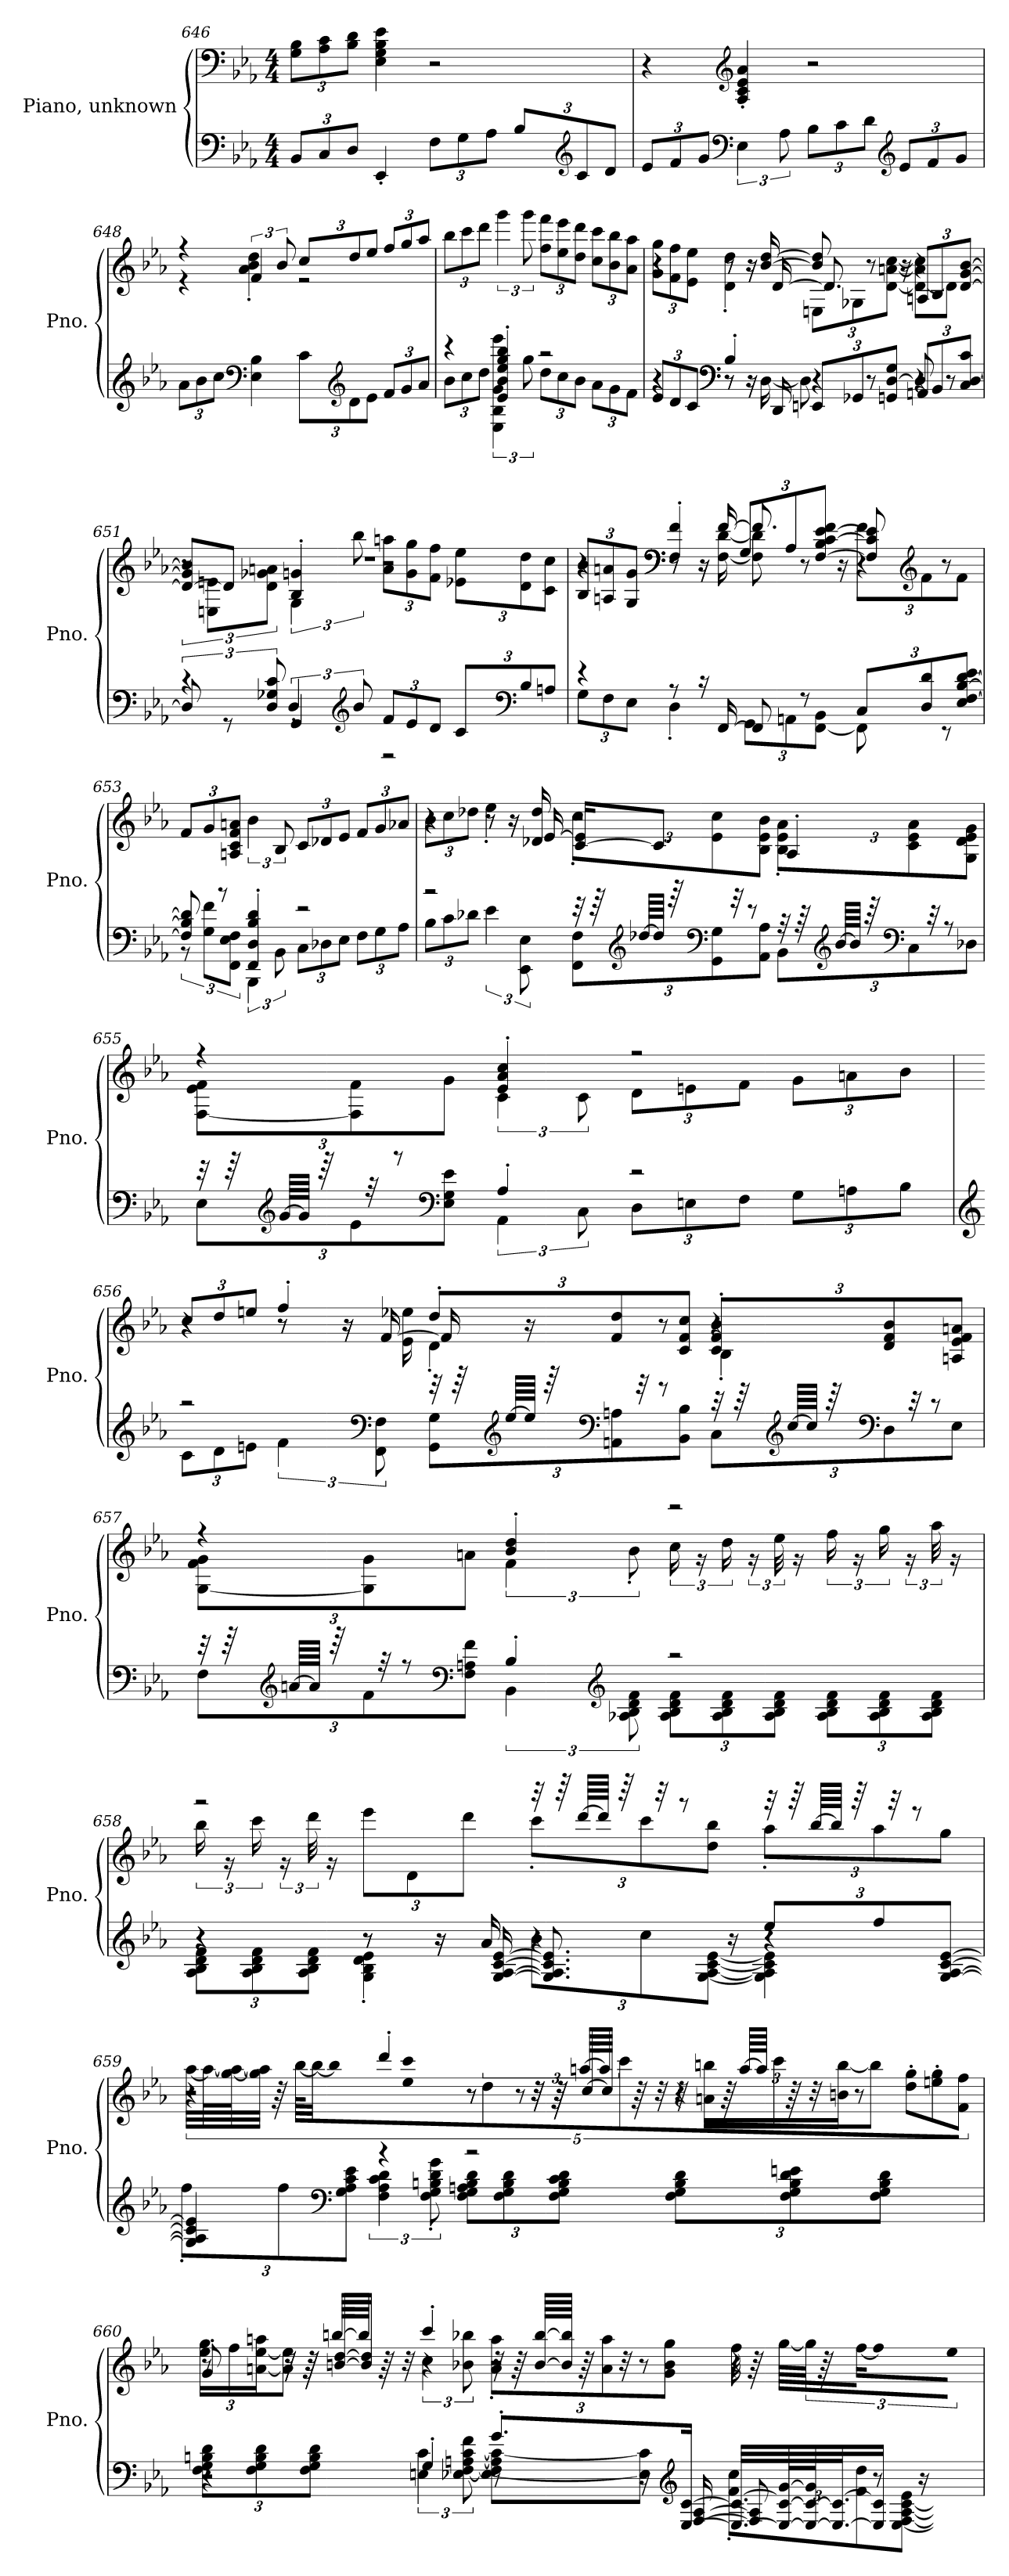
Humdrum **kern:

**kern	**kern
*part1	*part1
*staff2	*staff1
*I"Piano, unknown	*
*I'Pno.	*
!!LO:LB:g=z
*clefF4	*clefF4
*k[b-e-a-]	*k[b-e-a-]
*M4/4	*M4/4
*Xbrackettup	*Xbrackettup
=646	=646
12BB-/L	12G\ 12B-\L
12C/	12A-\ 12c\
12D/J	12B-\ 12d\J
4EE-'/	4E-\ 4G\ 4B-\ 4e-\
12F\L	2r
12G\	.
12A-\J	.
12B-/L	.
*clefG2	*
12c/	.
12d/J	.
=647	=647
12e-/L	4r
12f/	.
12g/J	.
*clefF4	*clefG2
*brackettup	*
6E-\	4A-/' 4c/' 4e-/' 4a-/'
12A-\	.
*Xbrackettup	*
12B-\L	2r
12c\	.
12d\J	.
*clefG2	*
12e-/L	.
12f/	.
12g/J	.
=648	=648
*	*^
12a-\L	4r	4r
12b-\	.	.
12cc\J	.	.
*clefF4	*	*
*	*brackettup	*
4E-\ 4B-\	6f/	4a-\' 4b-\' 4dd\'
.	12b-/	.
*	*Xbrackettup	*
12c\L	12cc/L	2r
*clefG2	*	*
12d\	12dd/	.
12e-\J	12ee-/J	.
12f/L	12ff/L	.
12g/	12gg/	.
12a-/J	12aa-/J	.
*	*v	*v
!!LO:LB:g=z
=649	=649
*^	*
4r	12b-\L	12bb-\L
.	12cc\	12ccc\
.	12dd\J	12ddd\J
*	*brackettup	*brackettup
4e-/' 4b-/' 4ee-/' 4gg/' 4bb-/'	6E-\ 6B-\ 6g\ 6eee-\	6ggg\
.	12gg\	12ggg\
*	*Xbrackettup	*Xbrackettup
2r	12dd\L	12ff\ 12fff\L
.	12cc\	12ee-\ 12eee-\
.	12b-\J	12dd\ 12ddd\J
.	12a-\L	12cc\ 12ccc\L
.	12g\	12b-\ 12bb-\
.	12f\J	12a-\ 12aa-\J
=650	=650	=650
*	*^	*^
*	*	*	*	*^
12e-/L	4r	4r	4r	12g\ 12gg\L	4r
12d/	.	.	.	12f\ 12ff\	.
12c/J	.	.	.	12e-\ 12ee-\J	.
*clefF4	*	*	*	*	*
4B-'/	8r	8r	8r	4d\' 4dd\'	8r
.	16r	16r	16r	.	16r
.	[16D\	16DD/	[16b-/ [16dd/	.	[16d/
12EEn/L	8D\]	4r	8b-/] 8dd/]	12En\L	8.d/]
12GG-X/	.	.	.	12G-X\	.
.	8r	.	8r	.	.
12GGn/ [12D/ 12G/J	.	.	.	[12d\ [12an\ [12cc\J	.
.	.	.	.	.	16r
8D/]	4r	12AAn/L	4r	8d\_ 8a\] 8cc\]L	12An/L
.	.	12BB-/	.	.	12B-/
8r	.	.	.	8d\J]	.
.	.	12C/ [12D/ 12c/J	.	.	[12d/ [12g/ [12b-/J
*v	*v	*v	*	*	*
!!LO:LB:g=z	!!	!!
=651	=651	=651	=651
*brackettup	*	*brackettup	*
*^	*	*	*
6r	8D/]	1r	12r	8d/_ 8g/] 8b-/]L
.	.	.	12En\ 12en\L	.
.	8r	.	.	8d/J]
12D/ 12G-X/ 12c/	.	.	12d\ 12g-X\ 12an\J	.
6GG/	4D'/	.	6G\	4B-/' 4gn/'
*clefG2	*	*	*	*
12b-/	.	.	12bb-\	.
*Xbrackettup	*	*	*Xbrackettup	*
12f/L	2r	.	12a\ 12aan\L	2r
12e-/	.	.	12g\ 12gg\	.
12d/J	.	.	12f\ 12ff\J	.
12c/L	.	.	12e-X\ 12ee-\L	.
*clefF4	*	*	*	*
12B-/	.	.	12d\ 12dd\	.
12An/J	.	.	12c\ 12cc\J	.
!!LO:PB:g=z	!!	!!
=652	=652	=652	=652	=652
4r	12G\L	4r	4r	12B-/ 12b-/L
.	12F\	.	.	12An/ 12an/
.	12E-\J	.	.	12G/ 12g/J
*	*	*clefF4	*	*
8r	4D'\	8r	8r	4F/' 4f/'
16r	.	16r	16r	.
[16FF/	.	[16f/	[16F\ [16d\	.
8FF/]	12GG\L	8.f/]	8F\] 8d\]	12G/L
.	12AAn\	.	.	12A/
8r	.	.	8r	.
.	[12FF\ 12BB-\J	.	.	[12F/ 12B-/ [12c/ [12e-/ 12f/J
.	.	16r	.	.
12C/L	8FF\]	4r	12f\L	8F/] 8c/] 8e-/]
*	*	*clefG2	*	*
12D/ 12d/	.	.	12f\	.
.	8r	.	.	8r
12E-/ [12F/ [12B-/ [12d/ 12e-/J	.	.	12f\J	.
*	*	*v	*v	*v
=653	=653	=653
*	*brackettup	*
8F/] 8B-/] 8d/]	12r	12f/L
.	12G\ 12f\L	12g/
8r	.	.
.	12FF\ 12E-\ 12F\J	12An/ 12c/ 12f/ 12an/J
*	*	*brackettup
4FF/' 4D/' 4B-/' 4d/'	6BBB-\	6b-\
.	12BB-\	12B-/
*	*Xbrackettup	*Xbrackettup
2r	12C\L	12c/L
.	12D-X\	12d-X/
.	12E-\J	12e-/J
.	12F\L	12f/L
.	12G\	12g/
.	12A-\J	12a-X/J
!!LO:LB:g=z
=654	=654	=654
*	*	*^
*	*	*	*^
2r	12B-\L	4r	12b-\L	4r
.	12c\	.	12cc\	.
.	12d-X\J	.	12dd-X\J	.
*	*brackettup	*	*	*
.	6e-\	8r	4ee-'\	8r
.	.	16r	.	16r
.	12EE-\ 12E-\	.	.	.
.	.	16d-X/ 16dd-/	.	[16e-/
*	*Xbrackettup	*	*	*
32r	12FF\ 12F\L	2r	12cc'\L	[16c/ 16e-/]KL
64r	.	.	.	.
*clefG2	*	*	*	*
[64dd-X/LLLL	.	.	.	.
64dd-/JJJJ]	.	.	.	8.c/J]
64r	.	.	.	.
*clefF4	*	*	*	*
.	12GG\ 12G\	.	12e-\ 12cc\	.
32r	.	.	.	.
8r	.	.	.	.
.	12AA-\ 12A-\J	.	12B-\ 12e-\ 12b-\J	.
32r	12BB-\L	.	12B-\' 12e-\' 12a-\'L	4A-'/
64r	.	.	.	.
*clefG2	*	*	*	*
[64b-/LLLL	.	.	.	.
64b-/JJJJ]	.	.	.	.
64r	.	.	.	.
*clefF4	*	*	*	*
.	12C\	.	12c\ 12e-\ 12a-\	.
32r	.	.	.	.
8r	.	.	.	.
.	12D-X\J	.	12G\ 12d-\ 12e-\ 12g\J	.
*	*	*	*v	*v
!!LO:LB:g=z
=655	=655	=655	=655
32r	12E-\L	4r	[12F\ 12e-\ 12f\L
64r	.	.	.
*clefG2	*	*	*
[64g/LLLL	.	.	.
64g/JJJJ]	.	.	.
64r	.	.	.
.	12e-\	.	12F\] 12f\
32r	.	.	.
8r	.	.	.
*clefF4	*	*	*
.	12E-\ 12G\ 12e-\J	.	12g\J
*	*brackettup	*	*brackettup
4A-'/	6AA-\	4e-/' 4a-/' 4cc/'	6c\
.	12C\	.	12c\
*	*Xbrackettup	*	*Xbrackettup
2r	12D\L	2r	12d\L
.	12En\	.	12en\
.	12F\J	.	12f\J
.	12G\L	.	12g\L
.	12An\	.	12an\
.	12B-\J	.	12b-\J
*	*	*v	*v
!!LO:LB:g=z
=656	=656	=656
*clefG2	*	*
*	*	*^
*	*	*	*^
2r	12c\L	12cc/L	4r	4r
.	12d\	12dd/	.	.
.	12en\J	12een/J	.	.
*	*brackettup	*	*	*
.	6f\	4ff'/	8r	8r
.	.	.	16r	16r
*clefF4	*	*	*	*
.	12FF\ 12F\	.	.	.
.	.	.	16e-\ 16ee-X\	[16f/
*	*Xbrackettup	*	*	*
32r	12GG\ 12G\L	12dd'/L	4d'\	16f/]
64r	.	.	.	.
*clefG2	*	*	*	*
[64ee-/LLLL	.	.	.	.
64ee-/JJJJ]	.	.	.	16r
64r	.	.	.	.
*clefF4	*	*	*	*
.	12AAn\ 12An\	12f/ 12dd/	.	.
32r	.	.	.	.
8r	.	.	.	8r
.	12BB-\ 12B-\J	12c/ 12f/ 12cc/J	.	.
32r	12C\L	12c/' 12f/' 12b-/'L	4B-'\	4r
64r	.	.	.	.
*clefG2	*	*	*	*
[64cc/LLLL	.	.	.	.
64cc/JJJJ]	.	.	.	.
64r	.	.	.	.
*clefF4	*	*	*	*
.	12D\	12d/ 12f/ 12b-/	.	.
32r	.	.	.	.
8r	.	.	.	.
.	12E-\J	12An/ 12e-/ 12f/ 12an/J	.	.
*	*	*	*v	*v
!!LO:LB:g=z
=657	=657	=657	=657
32r	12F\L	4r	[12G\ 12f\ 12g\L
64r	.	.	.
*clefG2	*	*	*
[64an/LLLL	.	.	.
64a/JJJJ]	.	.	.
64r	.	.	.
.	12f\	.	12G\] 12g\
32r	.	.	.
8r	.	.	.
*clefF4	*	*	*
.	12F\ 12An\ 12f\J	.	12an\J
*	*brackettup	*	*brackettup
4B-'/	6BB-\	4b-/' 4dd/'	6f\
*clefG2	*	*	*
.	12A-X\ 12B-\ 12d\ 12f\	.	12b-'\
*	*Xbrackettup	*	*
2r	12A-\ 12B-\ 12d\ 12f\L	2r	24cc\
.	.	.	24r
.	12A-\ 12B-\ 12d\ 12f\	.	24dd\
.	.	.	24r
.	12A-\ 12B-\ 12d\ 12f\J	.	48ee-\
.	.	.	16r
.	12A-\ 12B-\ 12d\ 12f\L	.	24ff\
.	.	.	24r
.	12A-\ 12B-\ 12d\ 12f\	.	24gg\
.	.	.	24r
.	12A-\ 12B-\ 12d\ 12f\J	.	48aa-\
.	.	.	16r
!!LO:LB:g=z	!!
=658	=658	=658	=658
*	*^	*	*
4r	12A-\ 12B-\ 12d\ 12f\L	4r	2r	24bb-\
.	.	.	.	24r
.	12A-\ 12B-\ 12d\ 12f\	.	.	24ccc\
.	.	.	.	24r
.	12A-\ 12B-\ 12d\ 12f\J	.	.	48ddd\
.	.	.	.	16r
*	*	*	*	*Xbrackettup
8r	4G\' 4B-\' 4d\' 4e-\'	8r	.	12eee-\L
.	.	.	.	12d\
16r	.	16r	.	.
.	.	.	.	12ddd\J
16a-/	.	[16G/ [16A-/ [16c/ [16e-/	.	.
4r	12b-\L	8.G/] 8.A-/] 8.c/] 8.e-/]	32r	12ccc'\L
.	.	.	64r	.
.	.	.	[64ddd/LLLL	.
.	.	.	64ddd/JJJJ]	.
.	.	.	64r	.
.	12cc\	.	.	12ccc\
.	.	.	32r	.
.	.	.	8r	.
.	[12G\ [12A-\ [12c\ [12e-\J	.	.	12dd\ 12bb-\J
.	.	16r	.	.
12ee-/L	4G\] 4A-\] 4c\] 4e-\]	4r	32r	12aa-'\L
.	.	.	64r	.
.	.	.	[64bb-/LLLL	.
.	.	.	64bb-/JJJJ]	.
.	.	.	64r	.
12ff/	.	.	.	12aa-\
.	.	.	32r	.
.	.	.	8r	.
[12G/ [12A-/ [12c/ [12e-/J	.	.	.	12gg\J
*	*v	*v	*	*
!!LO:PB:g=z
=659	=659	=659	=659
*	*	*	*brackettup
*	*	*	*^
4G/] 4A-/] 4c/] 4e-/]	12ff'\L	4r	[40aa-\LLL	2r
.	.	.	80aa-\L_	.
.	.	.	[80gg\ 80aa-\_J	.
.	.	.	40gg\] 40aa-\]JJJ	.
.	.	.	80r	.
.	12ff\	.	.	.
.	.	.	[80bb-\KLLL	.
.	.	.	40bb-\J_	.
.	.	.	16bb-\]	.
*clefF4	*	*	*	*
.	12G\ 12A-\ 12c\ 12e-\J	.	.	.
.	.	.	16ee-\ 16ccc\J	.
*	*brackettup	*	*	*
4r	6F\ 6A-\ 6c\ 6d\	4ddd'/	12dd\J	.
.	.	.	12r	.
.	12F\' 12G\' 12Bn\' 12d\' 12g\'	.	12ccc\	.
*	*Xbrackettup	*	*Xbrackettup	*
2r	12F\ 12G\ 12An\ 12B\ 12d\L	8r	24an\ 24bbn\LL	8r
.	.	.	24ccc\	.
.	12F\ 12G\ 12B\ 12d\	.	24bn\ [24bb\J	.
.	.	32r	8bb\J]	32r
.	.	64r	.	64r
.	12F\ 12G\ 12B\ 12c\ 12d\J	.	.	.
.	.	[64aan/KKLL	.	[64cc/LLLL
.	.	16aa/JJ]	.	64cc/JJJJ]
.	.	.	.	64r
.	.	.	.	32r
.	12F\ 12G\ 12B\ 12d\L	32r	12dd\' 12gg\'L	4r
.	.	64r	.	.
.	.	[64aa/LLLL	.	.
.	.	64aa/JJJJ]	.	.
.	.	64r	.	.
.	12F\ 12G\ 12B\ 12d\ 12en\	.	12een\' 12gg\'	.
.	.	32r	.	.
.	.	8r	.	.
.	12F\ 12G\ 12B\ 12d\J	.	12f\ 12ff\J	.
!!LO:LB:g=z	!!	!!
=660	=660	=660	=660	=660
*	*^	*	*	*
4r	12F\ 12G\ 12Bn\ 12d\L	2r	8g'/	24ee-\ 24gg\LL	8r
.	.	.	.	24ff\	.
.	12F\ 12G\ 12B\ 12d\	.	.	[24an\ [24ee-\ 24aan\J	.
.	.	.	32r	8a\] 8ee-\]J	32r
.	.	.	64r	.	64r
.	12F\ 12G\ 12B\ 12d\J	.	.	.	.
.	.	.	[64bbn/LLLL	.	[64bn/ [64dd/KKLL
.	.	.	64bb/JJJJ]	.	16b/] 16dd/]JJ
.	.	.	64r	.	.
.	.	.	32r	.	.
*	*brackettup	*	*	*brackettup	*
4G'/	6En\ 6c\	.	4ccc'/	6cc\	4r
.	[12E-X\ [12F\ [12An\ [12c\ 12f\	.	.	12b-X\ 12bb-X\	.
*	*	*	*	*Xbrackettup	*
8.g'/L	8E-\_ 8F\] 8A\] 8c\_L	8r	32r	12a\' 12aa\'L	2r
.	.	.	64r	.	.
.	.	.	[64b-/ [64bb-/LLLL	.	.
.	.	.	64b-/] 64bb-/]JJJJ	.	.
.	.	.	64r	.	.
.	.	.	.	12a\ 12aa\	.
.	.	.	32r	.	.
.	8E-\] 8c\]J	16r	8r	.	.
.	.	.	.	12g\ 12b-\ 12gg\J	.
*clefG2	*	*	*	*	*
[16E-/ [16c/Jk	.	[16F/ [16A/	.	.	.
*	*Xbrackettup	*	*	*	*
32.E-/_ 32.c/_LLL	12f\' 12cc\'L	8F/] 8A/]	4r	32ff\	.
.	.	.	.	64r	.
64E-/_ 64c/_ [64g/L	.	.	.	[64gg\LLLL	.
*	*	*	*	*brackettup	*
64E-/_ 64c/_ 64g/]J	.	.	.	96gg\JJJJ]	.
.	.	.	.	96r	.
32.E-/_ 32.c/_J	.	.	.	.	.
.	12f\ 12dd\	.	.	[24ff\LL	.
16E-/] 16c/]JJ	.	8r	.	16ff\]	.
.	[12E-\ [12F\ [12A\ [12c\ 12e-\J	.	.	.	.
16r	.	.	.	16ee-\JJ	.
*v	*v	*v	*	*	*
*	*v	*v	*v
=	=
*-	*-
